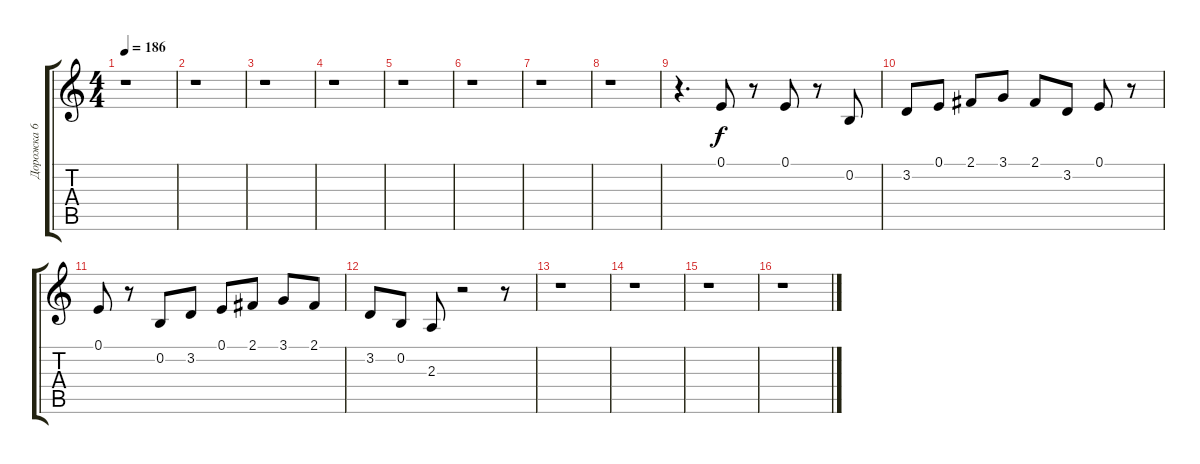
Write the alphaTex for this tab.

\track ("Дорожка 6" "Дорожка 6") {instrument lead2sawtooth}
\staff {score tabs}
\tuning (E4 B3 G3 D3 A2 E2) {hide}
\ts (4 4)
\tempo 186
\clef g2
\ks c
r.1{dy f} |
r.1 |
r.1 |
r.1 |
r.1 |
r.1 |
r.1 |
r.1 |
r.4{d} 0.1.8 r.8 0.1.8 r.8 0.2.8 |
3.2.8 0.1.8 2.1.8 3.1.8 2.1.8 3.2.8 0.1.8 r.8 |
0.1.8 r.8 0.2.8 3.2.8 0.1.8 2.1.8 3.1.8 2.1.8 |
3.2.8 0.2.8 2.3.8 r.2 r.8 |
r.1 |
r.1 |
r.1 |
r.1
